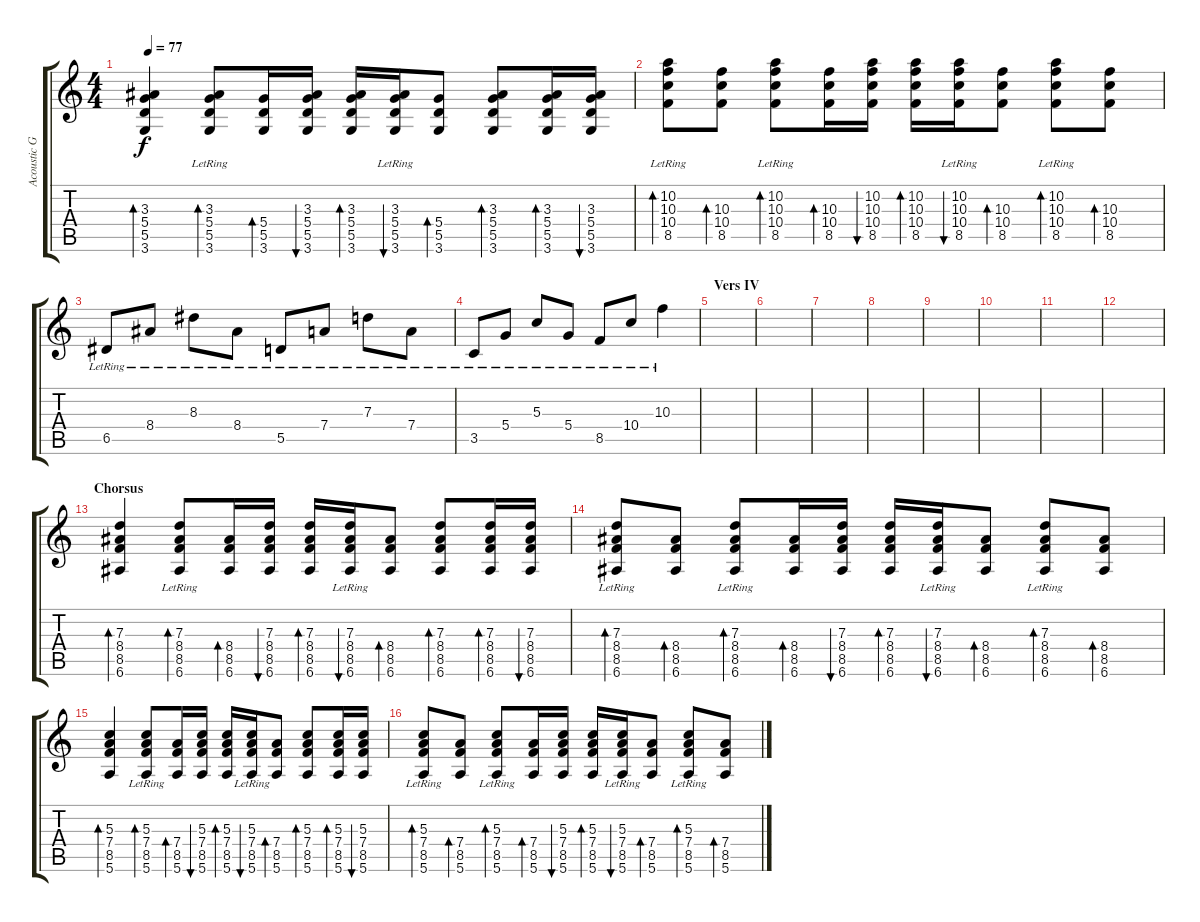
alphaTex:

\track ("Acoustic Guitar" "Acoustic G") {instrument acousticguitarsteel}
\staff {score tabs}
\tuning (E4 B3 G3 D3 A2 E2) {hide}
\ts (4 4)
\tempo 77
\clef g2
\ks c
(3.3 5.4 5.5 3.6).4{bd 30 dy f} (3.3{lr} 5.4 5.5 3.6).8{bd 30} (5.4 5.5 3.6).16{bd 30} (3.3 5.4 5.5 3.6).16{bu 30} (3.3 5.4 5.5 3.6).16{bd 30} (3.3{lr} 5.4 5.5 3.6).16{bu 30} (5.4 5.5 3.6).8{bd 30} (3.3 5.4 5.5 3.6).8{bd 30} (3.3 5.4 5.5 3.6).16{bd 30} (3.3 5.4 5.5 3.6).16{bu 30} |
(10.2{lr} 10.3 10.4 8.5).8{bd 30} (10.3 10.4 8.5).8{bd 30} (10.2{lr} 10.3 10.4 8.5).8{bd 30} (10.3 10.4 8.5).16{bd 30} (10.2 10.3 10.4 8.5).16{bu 30} (10.2 10.3 10.4 8.5).16{bd 30} (10.2{lr} 10.3 10.4 8.5).16{bu 30} (10.3 10.4 8.5).8{bd 30} (10.2{lr} 10.3 10.4 8.5).8{bd 30} (10.3 10.4 8.5).8{bd 30} |
6.5{lr}.8 8.4{lr}.8 8.3{lr}.8 8.4{lr}.8 5.5{lr}.8 7.4{lr}.8 7.3{lr}.8 7.4{lr}.8 |
3.5{lr}.8 5.4{lr}.8 5.3{lr}.8 5.4{lr}.8 8.5{lr}.8 10.4{lr}.8 10.3{lr}.4 |
\section ("" "Vers IV")
|
|
|
|
|
|
|
|
\section ("" "Chorsus")
(7.3 8.4 8.5 6.6).4{bd 30 volume 7} (7.3{lr} 8.4 8.5 6.6).8{bd 30} (8.4 8.5 6.6).16{bd 30} (7.3 8.4 8.5 6.6).16{bu 30} (7.3 8.4 8.5 6.6).16{bd 30} (7.3{lr} 8.4 8.5 6.6).16{bu 30} (8.4 8.5 6.6).8{bd 30} (7.3 8.4 8.5 6.6).8{bd 30} (7.3 8.4 8.5 6.6).16{bd 30} (7.3 8.4 8.5 6.6).16{bu 30} |
(7.3{lr} 8.4 8.5 6.6).8{bd 30} (8.4 8.5 6.6).8{bd 30} (7.3{lr} 8.4 8.5 6.6).8{bd 30} (8.4 8.5 6.6).16{bd 30} (7.3 8.4 8.5 6.6).16{bu 30} (7.3 8.4 8.5 6.6).16{bd 30} (7.3{lr} 8.4 8.5 6.6).16{bu 30} (8.4 8.5 6.6).8{bd 30} (7.3{lr} 8.4 8.5 6.6).8{bd 30} (8.4 8.5 6.6).8{bd 30} |
(5.3 7.4 8.5 5.6).4{bd 30} (5.3{lr} 7.4 8.5 5.6).8{bd 30} (7.4 8.5 5.6).16{bd 30} (5.3 7.4 8.5 5.6).16{bu 30} (5.3 7.4 8.5 5.6).16{bd 30} (5.3{lr} 7.4 8.5 5.6).16{bu 30} (7.4 8.5 5.6).8{bd 30} (5.3 7.4 8.5 5.6).8{bd 30} (5.3 7.4 8.5 5.6).16{bd 30} (5.3 7.4 8.5 5.6).16{bu 30} |
(5.3{lr} 7.4 8.5 5.6).8{bd 30} (7.4 8.5 5.6).8{bd 30} (5.3{lr} 7.4 8.5 5.6).8{bd 30} (7.4 8.5 5.6).16{bd 30} (5.3 7.4 8.5 5.6).16{bu 30} (5.3 7.4 8.5 5.6).16{bd 30} (5.3{lr} 7.4 8.5 5.6).16{bu 30} (7.4 8.5 5.6).8{bd 30} (5.3{lr} 7.4 8.5 5.6).8{bd 30} (7.4 8.5 5.6).8{bd 30}
